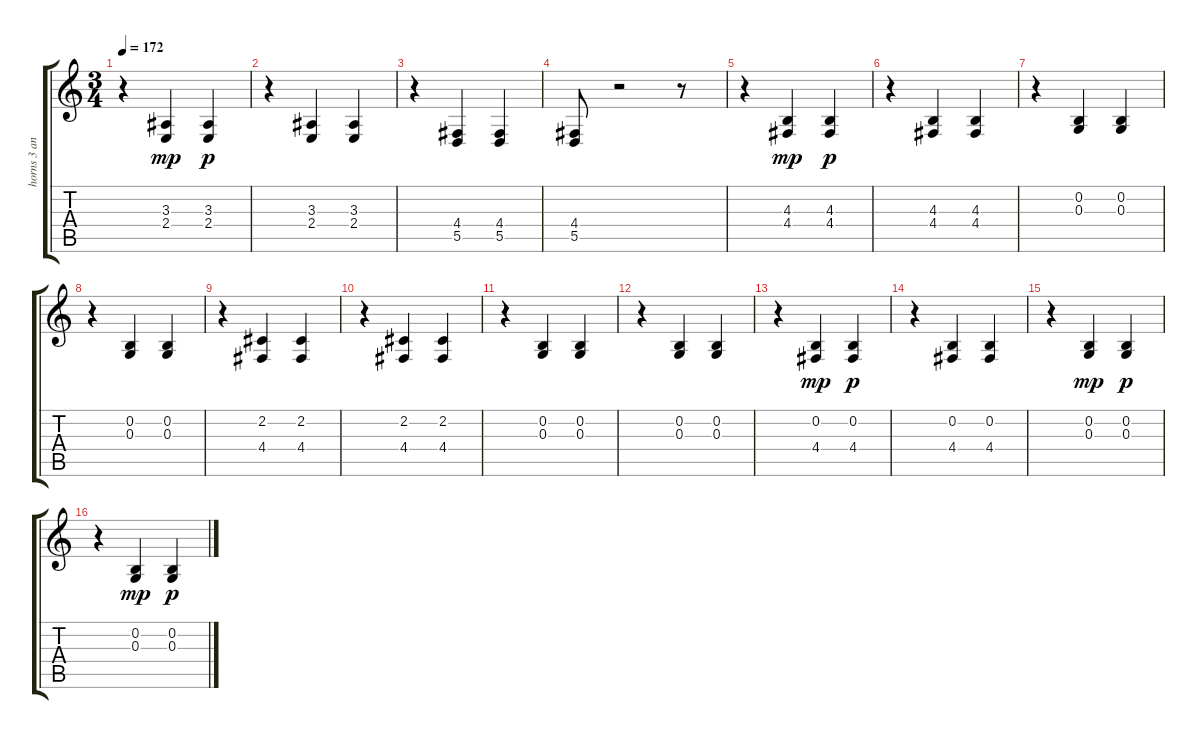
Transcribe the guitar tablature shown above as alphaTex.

\track ("horns 3 and 4" "horns 3 an") {instrument frenchhorn}
\staff {score tabs}
\tuning (E4 B3 G3 D3 A2 E2) {hide}
\ts (3 4)
\tempo 172
\clef g2
\ks c
r.4{dy p} (3.3 2.4).4{dy mp} (3.3 2.4).4{dy p} |
r.4 (3.3 2.4).4 (3.3 2.4).4 |
r.4 (4.4 5.5).4 (4.4 5.5).4 |
(4.4 5.5).8 r.2 r.8 |
r.4 (4.3 4.4).4{dy mp} (4.3 4.4).4{dy p} |
r.4 (4.3 4.4).4 (4.3 4.4).4 |
r.4 (0.2 0.3).4 (0.2 0.3).4 |
r.4 (0.2 0.3).4 (0.2 0.3).4 |
r.4 (2.2 4.4).4 (2.2 4.4).4 |
r.4 (2.2 4.4).4 (2.2 4.4).4 |
r.4 (0.2 0.3).4 (0.2 0.3).4 |
r.4 (0.2 0.3).4 (0.2 0.3).4 |
r.4 (0.2 4.4).4{dy mp} (0.2 4.4).4{dy p} |
r.4 (0.2 4.4).4 (0.2 4.4).4 |
r.4 (0.2 0.3).4{dy mp} (0.2 0.3).4{dy p} |
r.4 (0.2 0.3).4{dy mp} (0.2 0.3).4{dy p}
